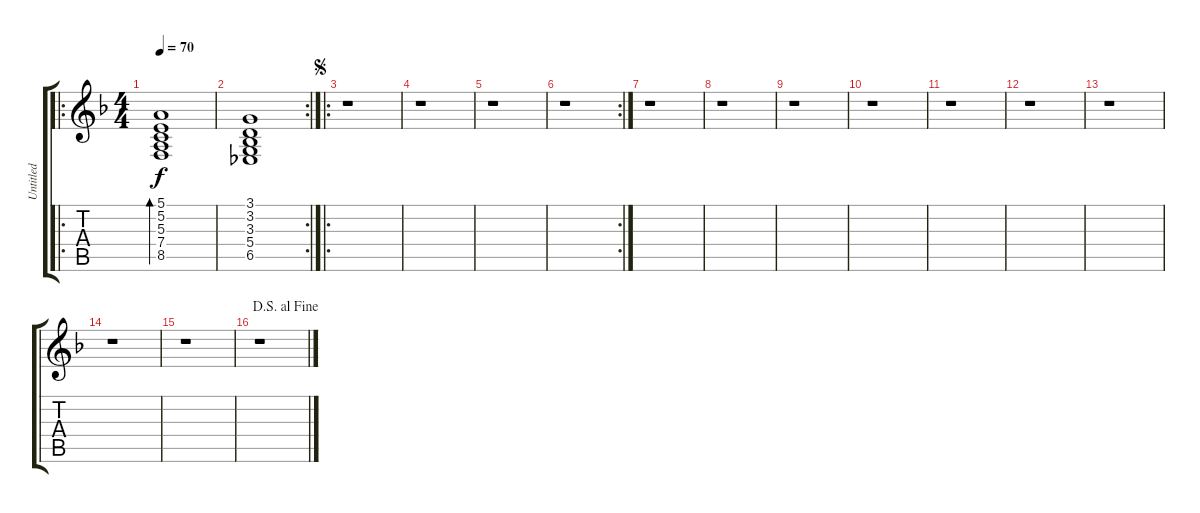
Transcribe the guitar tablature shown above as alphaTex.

\track ("Untitled" "Untitled") {instrument accordion}
\staff {score tabs}
\tuning (E4 B3 G3 D3 A2 E2) {hide}
\ro
\ts (4 4)
\tempo 70
\clef g2
\ks f
(5.1 5.2 5.3 7.4 8.5).1{bd 30 dy f instrument accordion} |
\rc 2
(3.1 3.2 3.3 5.4 6.5).1 |
\ro
\jump segno
r.1 |
r.1 |
r.1 |
\rc 2
r.1 |
r.1 |
r.1 |
r.1 |
r.1 |
r.1 |
r.1 |
r.1 |
r.1 |
r.1 |
\jump dalsegnoalfine
r.1
